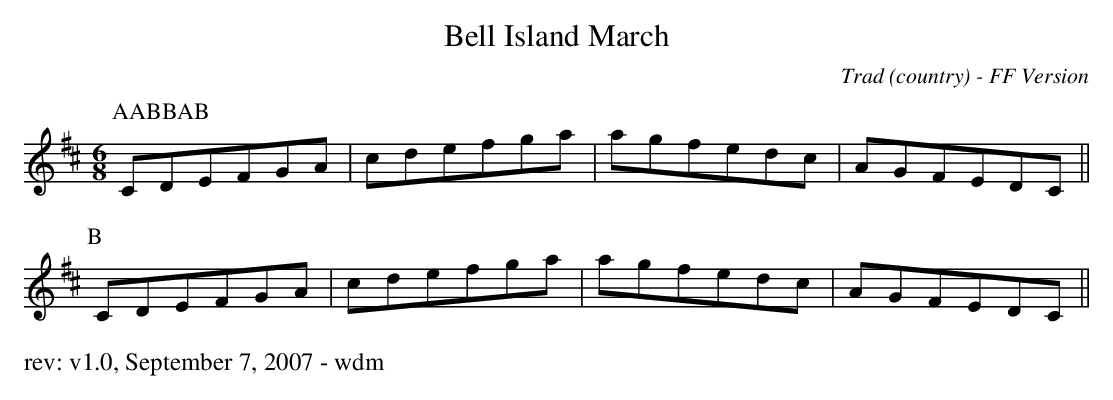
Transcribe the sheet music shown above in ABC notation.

X:1
T: Bell Island March
O: Trad (country) - FF Version
M: 6/8
K: Dmaj
P: AABBAB
P:A
CDEFGA|cdefga|agfedc|AGFEDC||
P:B
CDEFGA|cdefga|agfedc|AGFEDC||
